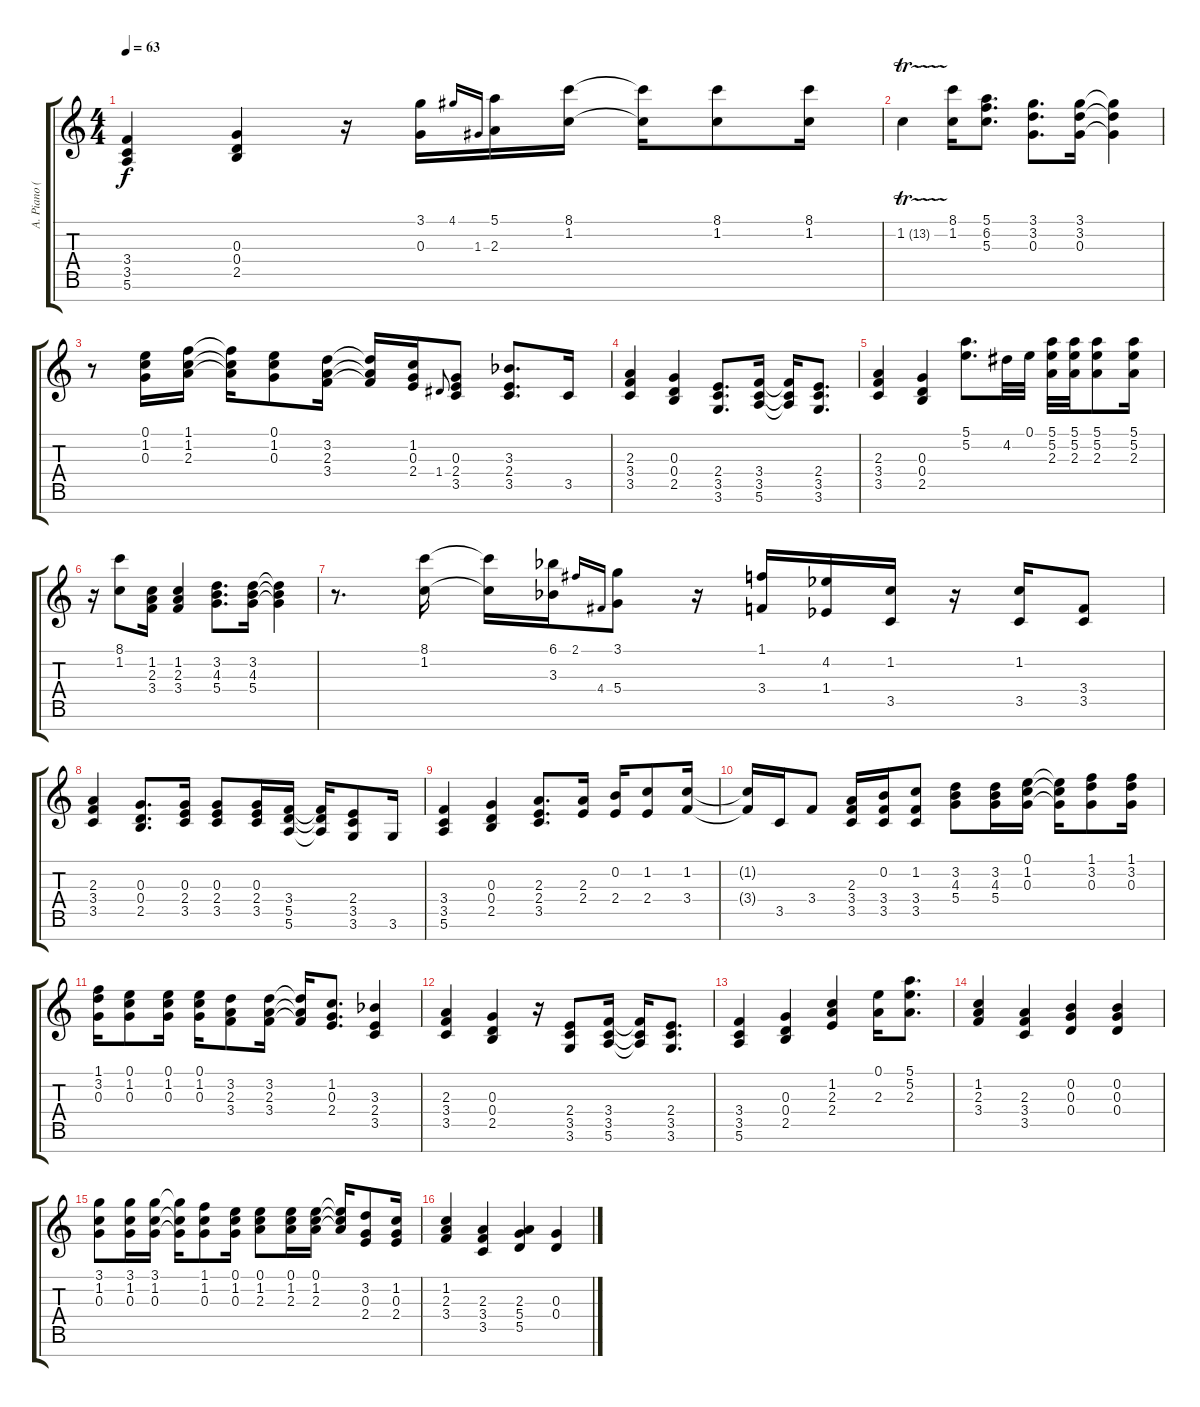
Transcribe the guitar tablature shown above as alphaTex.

\track ("A. Piano (Right Hand)" "A. Piano (") {instrument acousticgrandpiano}
\staff {score tabs}
\tuning (E5 B4 G4 D4 A3 E3 B2) {hide}
\ts (4 4)
\tempo 63
\clef g2
\ks c
(3.4 3.5 5.6).4{dy f} (0.3 0.4 2.5).4 r.16 (3.1 0.3).16 4.1.16{gr onbeat} 1.3.16{gr onbeat} (5.1 2.3).16 (8.1 1.2).16 (8.1{t} 1.2{t}).16 (8.1 1.2).8 (8.1 1.2).16 |
1.2{tr (13 32)}.4 (8.1 1.2).16 (5.1 6.2 5.3).8{d} (3.1 3.2 0.3).8{d} (3.1 3.2 0.3).16 (3.1{t} 3.2{t} 0.3{t}).4 |
r.8 (0.1 1.2 0.3).16 (1.1 1.2 2.3).16 (1.1{t} 1.2{t} 2.3{t}).16 (0.1 1.2 0.3).8 (3.2 2.3 3.4).16 (3.2{t} 2.3{t} 3.4{t}).16 (1.2 0.3 2.4).16 1.4.8{gr onbeat} (0.3 2.4 3.5).8 (3.3{acc b} 2.4 3.5).8{d} 3.5.16 |
(2.3 3.4 3.5).4 (0.3 0.4 2.5).4 (2.4 3.5 3.6).8{d} (3.4 3.5 5.6).16 (3.4{t} 3.5{t} 5.6{t}).16 (2.4 3.5 3.6).8{d} |
(2.3 3.4 3.5).4 (0.3 0.4 2.5).4 (5.1 5.2).8{d} 4.2.32 0.1.32 (5.1 5.2 2.3).32 (5.1 5.2 2.3).32 (5.1 5.2 2.3).8 (5.1 5.2 2.3).16 |
r.16 (8.1 1.2).8 (1.2 2.3 3.4).16 (1.2 2.3 3.4).4 (3.2 4.3 5.4).8{d} (3.2 4.3 5.4).16 (3.2{t} 4.3{t} 5.4{t}).4 |
r.8{d} (8.1 1.2).16 (8.1{t} 1.2{t}).16 (6.1{acc b} 3.3{acc b}).16 2.1.16{gr onbeat} 4.4.16{gr onbeat} (3.1 5.4).8 r.16 (1.1 3.4).16 (4.2{acc b} 1.4{acc b}).16 (1.2 3.5).16 r.16 (1.2 3.5).16 (3.4 3.5).8 |
(2.3 3.4 3.5).4 (0.3 0.4 2.5).8{d} (0.3 2.4 3.5).16 (0.3 2.4 3.5).8 (0.3 2.4 3.5).16 (3.4 5.5 5.6).16 (3.4{t} 5.5{t} 5.6{t}).16 (2.4 3.5 3.6).8 3.6.16 |
(3.4 3.5 5.6).4 (0.3 0.4 2.5).4 (2.3 2.4 3.5).8{d} (2.3 2.4).16 (0.2 2.4).16 (1.2 2.4).8 (1.2 3.4).16 |
(1.2{t} 3.4{t}).16 3.5.16 3.4.8 (2.3 3.4 3.5).16 (0.2 3.4 3.5).16 (1.2 3.4 3.5).8 (3.2 4.3 5.4).8 (3.2 4.3 5.4).16 (0.1 1.2 0.3).16 (0.1{t} 1.2{t} 0.3{t}).16 (1.1 3.2 0.3).8 (1.1 3.2 0.3).16 |
(1.1 3.2 0.3).16 (0.1 1.2 0.3).8 (0.1 1.2 0.3).16 (0.1 1.2 0.3).16 (3.2 2.3 3.4).8 (3.2 2.3 3.4).16 (3.2{t} 2.3{t} 3.4{t}).16 (1.2 0.3 2.4).8{d} (3.3{acc b} 2.4 3.5).4 |
(2.3 3.4 3.5).4 (0.3 0.4 2.5).4 r.16 (2.4 3.5 3.6).8 (3.4 3.5 5.6).16 (3.4{t} 3.5{t} 5.6{t}).16 (2.4 3.5 3.6).8{d} |
(3.4 3.5 5.6).4 (0.3 0.4 2.5).4 (1.2 2.3 2.4).4 (0.1 2.3).16 (5.1 5.2 2.3).8{d} |
(1.2 2.3 3.4).4 (2.3 3.4 3.5).4 (0.2 0.3 0.4).4 (0.2 0.3 0.4).4 |
(3.1 1.2 0.3).8 (3.1 1.2 0.3).16 (3.1 1.2 0.3).16 (3.1{t} 1.2{t} 0.3{t}).16 (1.1 1.2 0.3).8 (0.1 1.2 0.3).16 (0.1 1.2 2.3).8 (0.1 1.2 2.3).16 (0.1 1.2 2.3).16 (0.1{t} 1.2{t} 2.3{t}).16 (3.2 0.3 2.4).8 (1.2 0.3 2.4).16 |
(1.2 2.3 3.4).4 (2.3 3.4 3.5).4 (2.3 5.4 5.5).4 (0.3 0.4).4
